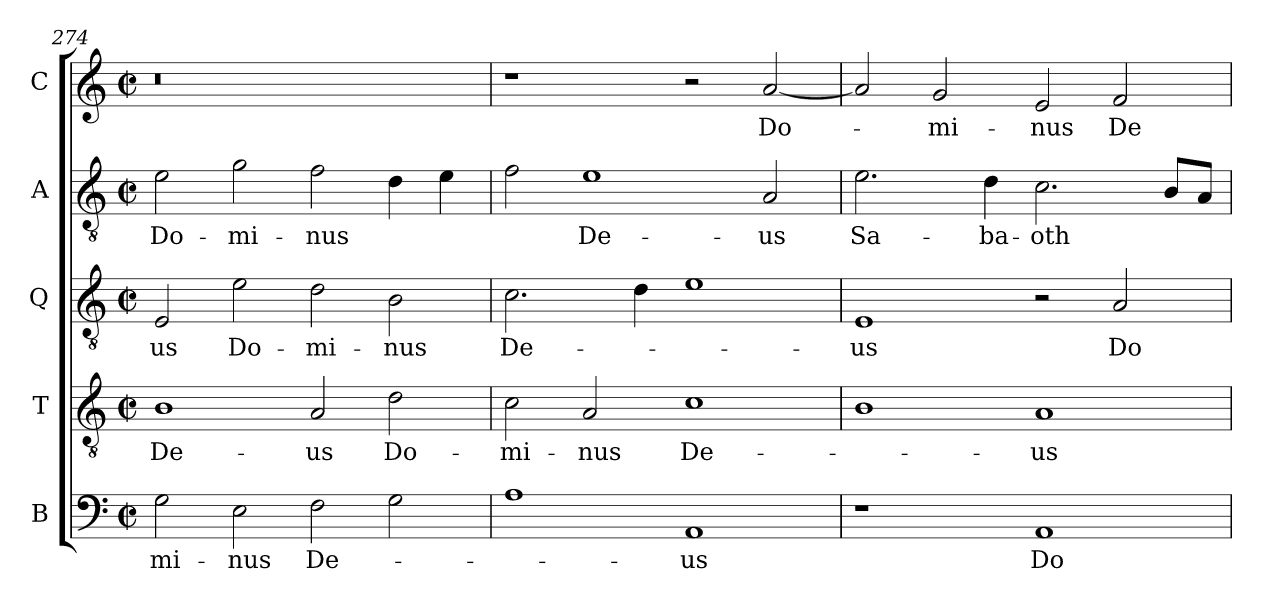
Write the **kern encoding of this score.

**kern	**text	**kern	**text	**kern	**text	**kern	**text	**kern	**text
*part5	*part5	*part4	*part4	*part3	*part3	*part2	*part2	*part1	*part1
*staff5	*staff5	*staff4	*staff4	*staff3	*staff3	*staff2	*staff2	*staff1	*staff1
*I"B	*	*I"T	*	*I"Q	*	*I"A	*	*I"C	*
*I'B	*	*I'T	*	*I'Q	*	*I'A	*	*I'C	*
*clefF4	*	*clefGv2	*	*clefGv2	*	*clefGv2	*	*clefG2	*
*M2/2	*	*M2/2	*	*M2/2	*	*M2/2	*	*M2/2	*
*met(c|)	*	*met(c|)	*	*met(c|)	*	*met(c|)	*	*met(c|)	*
=274	=274	=274	=274	=274	=274	=274	=274	=274	=274
!	!LO:LY:b:cj	!	!LO:LY:b:cj	!	!LO:LY:b:cj	!	!LO:LY:b:cj	!	!
2G\	-mi-	1B	De-	2E/	-us	2e\	Do-	0r	.
!	!LO:LY:b:cj	!	!	!	!LO:LY:b:cj	!	!LO:LY:b:cj	!	!
2E\	-nus	.	.	2e\	Do-	2g\	-mi-	.	.
!	!LO:LY:b:cj	!	!LO:LY:b:cj	!	!LO:LY:b:cj	!	!LO:LY:b:cj	!	!
2F\	De-	2A/	-us	2d\	-mi-	2f\	-nus	.	.
!	!	!	!LO:LY:b:cj	!	!LO:LY:b:cj	!	!	!	!
2G\	.	2d\	Do-	2B\	-nus	4d\	.	.	.
.	.	.	.	.	.	4e\	.	.	.
=275	=275	=275	=275	=275	=275	=275	=275	=275	=275
!	!	!	!LO:LY:b:cj	!	!LO:LY:b:cj	!	!	!	!
1A	.	2c\	-mi-	2.c\	De-	2f\	.	1r	.
!	!	!	!LO:LY:b:cj	!	!	!	!LO:LY:b:cj	!	!
.	.	2A/	-nus	.	.	1e	De-	.	.
.	.	.	.	4d\	.	.	.	.	.
!	!LO:LY:b:cj	!	!LO:LY:b:cj	!	!	!	!	!	!
1AA	-us	1c	De-	1e	.	.	.	2r	.
!	!	!	!	!	!	!	!LO:LY:b:cj	!	!LO:LY:b:cj
.	.	.	.	.	.	2A/	-us	[<2a/	Do-
=276	=276	=276	=276	=276	=276	=276	=276	=276	=276
!	!	!	!	!	!LO:LY:b:cj	!	!LO:LY:b:cj	!	!
1r	.	1B	.	1E	-us	2.e\	Sa-	2a/]	.
!	!	!	!	!	!	!	!	!	!LO:LY:b:cj
.	.	.	.	.	.	.	.	2g/	-mi-
!	!	!	!	!	!	!	!LO:LY:b	!	!
.	.	.	.	.	.	4d\	-ba-	.	.
!	!LO:LY:b:cj	!	!LO:LY:b:cj	!	!	!	!LO:LY:b:rj	!	!LO:LY:b:cj
1AA	Do-	1A	-us	2r	.	2.c\	-oth	2e/	-nus
!	!	!	!	!	!LO:LY:b:cj	!	!	!	!LO:LY:b:cj
.	.	.	.	2A/	Do-	.	.	2f/	De-
.	.	.	.	.	.	8B/L	.	.	.
.	.	.	.	.	.	8A/J	.	.	.
=	=	=	=	=	=	=	=	=	=
*-	*-	*-	*-	*-	*-	*-	*-	*-	*-
